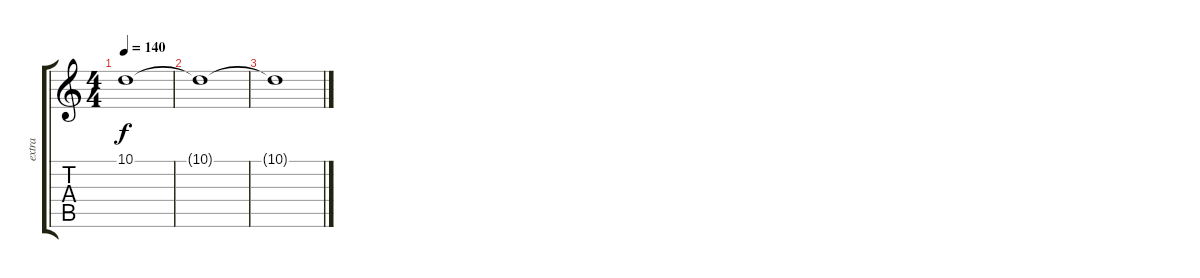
\track ("extra" "extra") {instrument electricgrandpiano}
\staff {score tabs}
\tuning (E4 B3 G3 D3 A2 E2) {hide}
\ts (4 4)
\tempo 140
\clef g2
\ks c
10.1.1{dy f} |
10.1{t}.1 |
10.1{t}.1
